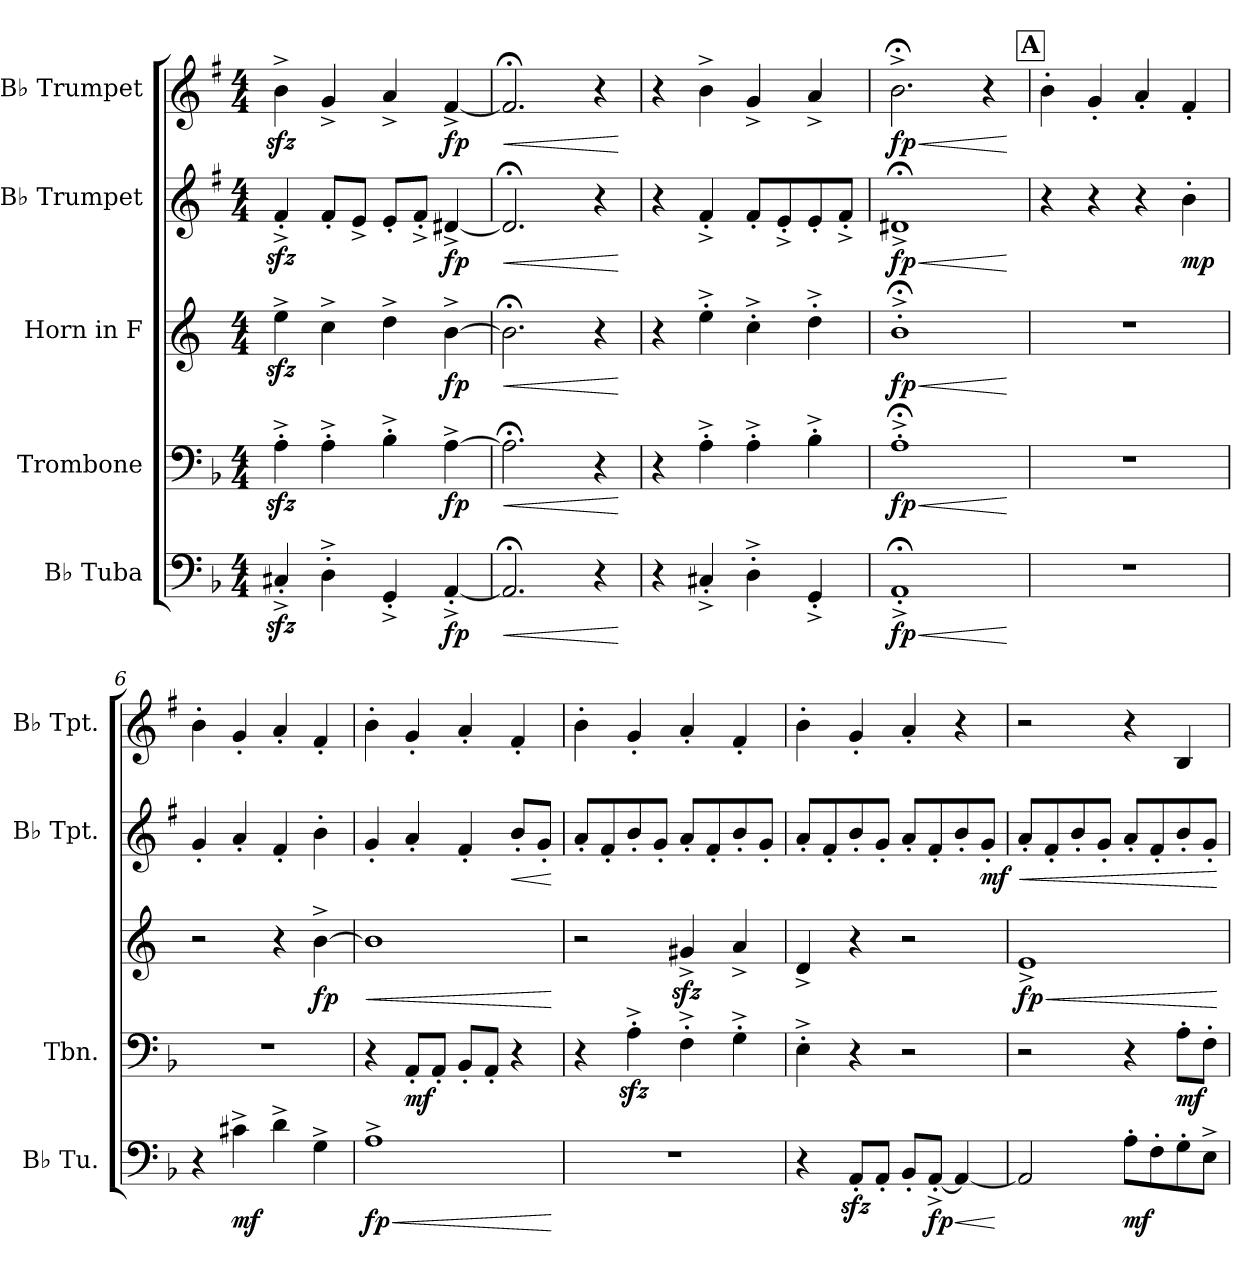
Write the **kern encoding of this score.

**kern	**dynam	**kern	**dynam	**kern	**dynam	**kern	**dynam	**kern	**dynam
*part5	*part5	*part4	*part4	*part3	*part3	*part2	*part2	*part1	*part1
*staff5	*staff5	*staff4	*staff4	*staff3	*staff3	*staff2	*staff2	*staff1	*staff1
*I"B♭ Tuba	*	*I"Trombone	*	*I"Horn in F	*	*I"B♭ Trumpet	*	*I"B♭ Trumpet	*
*I'B♭ Tu.	*	*I'Tbn.	*	*	*	*I'B♭ Tpt.	*	*I'B♭ Tpt.	*
*clefF4	*	*clefF4	*	*clefG2	*	*clefG2	*	*clefG2	*
*	*	*	*	*ITrd4c7	*	*ITrd1c2	*	*ITrd1c2	*
*k[b-]	*	*k[b-]	*	*k[b-]	*	*k[b-]	*	*k[b-]	*
*M4/4	*	*M4/4	*	*M4/4	*	*M4/4	*	*M4/4	*
*MM80	*	*MM80	*	*MM80	*	*MM80	*	*MM80	*
=1	=1	=1	=1	=1	=1	=1	=1	=1	=1
4C#Xzz<'^/	.	4Azz<'^\	.	4azz<^\	.	4ezz<'^/	.	4azz<^\	.
4D'^\	.	4A'^\	.	4f^\	.	8e'/L	.	4f^/	.
.	.	.	.	.	.	8d^/J	.	.	.
4GG'^/	.	4B-'^\	.	4g^\	.	8d'/L	.	4g^/	.
.	.	.	.	.	.	8e'^/J	.	.	.
!	!LO:DY:b	!	!LO:DY:b	!	!LO:DY:b	!	!LO:DY:b	!	!LO:DY:b
[4AA'^/	fp	[4A^\	fp	[4e^\	fp	[4c#X^/	fp	[4e^/	fp
=2	=2	=2	=2	=2	=2	=2	=2	=2	=2
!	!LO:HP:b	!	!LO:HP:b	!	!LO:HP:b	!	!LO:HP:b	!	!LO:HP:b
2.AA;</]	<	2.A;<\]	<	2.e;<\]	<	2.c#;</]	<	2.e;</]	<
4r	.	4r	.	4r	.	4r	.	4r	.
.	[	.	[	.	[	.	[	.	[
=3	=3	=3	=3	=3	=3	=3	=3	=3	=3
4r	.	4r	.	4r	.	4r	.	4r	.
4C#X'^/	.	4A'^\	.	4a^'\	.	4e'^/	.	4a^\	.
4D'^\	.	4A'^\	.	4f^'\	.	8e'/L	.	4f^/	.
.	.	.	.	.	.	8d'^/	.	.	.
4GG'^/	.	4B-'^\	.	4g^'\	.	8d'/	.	4g^/	.
.	.	.	.	.	.	8e'^/J	.	.	.
=4	=4	=4	=4	=4	=4	=4	=4	=4	=4
!	!LO:HP:b	!	!LO:HP:b	!	!LO:HP:b	!	!LO:HP:b	!	!LO:HP:b
!	!LO:DY:n=1:b	!	!LO:DY:n=1:b	!	!LO:DY:n=1:b	!	!LO:DY:n=1:b	!	!LO:DY:n=1:b
1AA;<'^	< fp	1A;<'^	< fp	1e;<'^	< fp	1c#X;<^	< fp	2.a;<^\	< fp
.	.	.	.	.	.	.	.	4r	.
.	[	.	[	.	[	.	[	.	[
!!LO:REH:place=s1:a:B:fs=14:t=A
=5	=5	=5	=5	=5	=5	=5	=5	=5	=5
1r	.	1r	.	1r	.	4r	.	4a'\	.
.	.	.	.	.	.	4r	.	4f'/	.
.	.	.	.	.	.	4r	.	4g'/	.
!	!	!	!	!	!	!	!LO:DY:b	!	!
.	.	.	.	.	.	4a'\	mp	4e'/	.
!!LO:LB:g=z
=6	=6	=6	=6	=6	=6	=6	=6	=6	=6
4r	.	1r	.	2r	.	4f'/	.	4a'\	.
!	!LO:DY:b	!	!	!	!	!	!	!	!
4c#X^\	mf	.	.	.	.	4g'/	.	4f'/	.
4d^\	.	.	.	4r	.	4e'/	.	4g'/	.
!	!	!	!	!	!LO:DY:b	!	!	!	!
4G^\	.	.	.	[4e^\	fp	4a'\	.	4e'/	.
=7	=7	=7	=7	=7	=7	=7	=7	=7	=7
!	!LO:HP:b	!	!	!	!LO:HP:b	!	!	!	!
!	!LO:DY:n=1:b	!	!	!	!	!	!	!	!
1A^	< fp	4r	.	1e]	<	4f'/	.	4a'\	.
!	!	!	!LO:DY:b	!	!	!	!	!	!
.	.	8AA'/L	mf	.	.	4g'/	.	4f'/	.
.	.	8AA'/J	.	.	.	.	.	.	.
.	.	8BB-'/L	.	.	.	4e'/	.	4g'/	.
.	.	8AA'/J	.	.	.	.	.	.	.
!	!	!	!	!	!	!	!LO:HP:b	!	!
.	.	4r	.	.	.	8a'/L	<	4e'/	.
.	.	.	.	.	.	8f'/J	.	.	.
.	[	.	.	.	[	.	[	.	.
=8	=8	=8	=8	=8	=8	=8	=8	=8	=8
1r	.	4r	.	2r	.	8g'/L	.	4a'\	.
.	.	.	.	.	.	8e'/	.	.	.
.	.	4Azz<^'\	.	.	.	8a'/	.	4f'/	.
.	.	.	.	.	.	8f'/J	.	.	.
.	.	4F^'\	.	4c#Xzz<^/	.	8g'/L	.	4g'/	.
.	.	.	.	.	.	8e'/	.	.	.
.	.	4G^'\	.	4d^/	.	8a'/	.	4e'/	.
.	.	.	.	.	.	8f'/J	.	.	.
=9	=9	=9	=9	=9	=9	=9	=9	=9	=9
4r	.	4E^'\	.	4G^/	.	8g'/L	.	4a'\	.
.	.	.	.	.	.	8e'/	.	.	.
8AAzz<'/L	.	4r	.	4r	.	8a'/	.	4f'/	.
8AA'/J	.	.	.	.	.	8f'/J	.	.	.
8BB-'/L	.	2r	.	2r	.	8g'/L	.	4g'/	.
!	!LO:DY:b	!	!	!	!	!	!	!	!
[8AA^'/J	fp	.	.	.	.	8e'/	.	.	.
!	!LO:HP:b	!	!	!	!	!	!	!	!
4AA/_	<	.	.	.	.	8a'/	.	4r	.
!	!	!	!	!	!	!	!LO:DY:b	!	!
.	.	.	.	.	.	8f'/J	mf	.	.
.	[	.	.	.	.	.	.	.	.
=10	=10	=10	=10	=10	=10	=10	=10	=10	=10
!	!	!	!	!	!LO:HP:b	!	!LO:HP:b	!	!
!	!	!	!	!	!LO:DY:n=1:b	!	!	!	!
2AA/]	.	2r	.	1A^	< fp	8g'/L	<	2r	.
.	.	.	.	.	.	8e'/	.	.	.
.	.	.	.	.	.	8a'/	.	.	.
.	.	.	.	.	.	8f'/J	.	.	.
!	!LO:DY:b	!	!	!	!	!	!	!	!
8A'\L	mf	4r	.	.	.	8g'/L	.	4r	.
8F'\	.	.	.	.	.	8e'/	.	.	.
!	!	!	!LO:DY:b	!	!	!	!	!	!
8G'\	.	8A'\L	mf	.	.	8a'/	.	4A/	.
8E^\J	.	8F'\J	.	.	.	8f'/J	.	.	.
.	.	.	.	.	[	.	[	.	.
=	=	=	=	=	=	=	=	=	=
*-	*-	*-	*-	*-	*-	*-	*-	*-	*-
